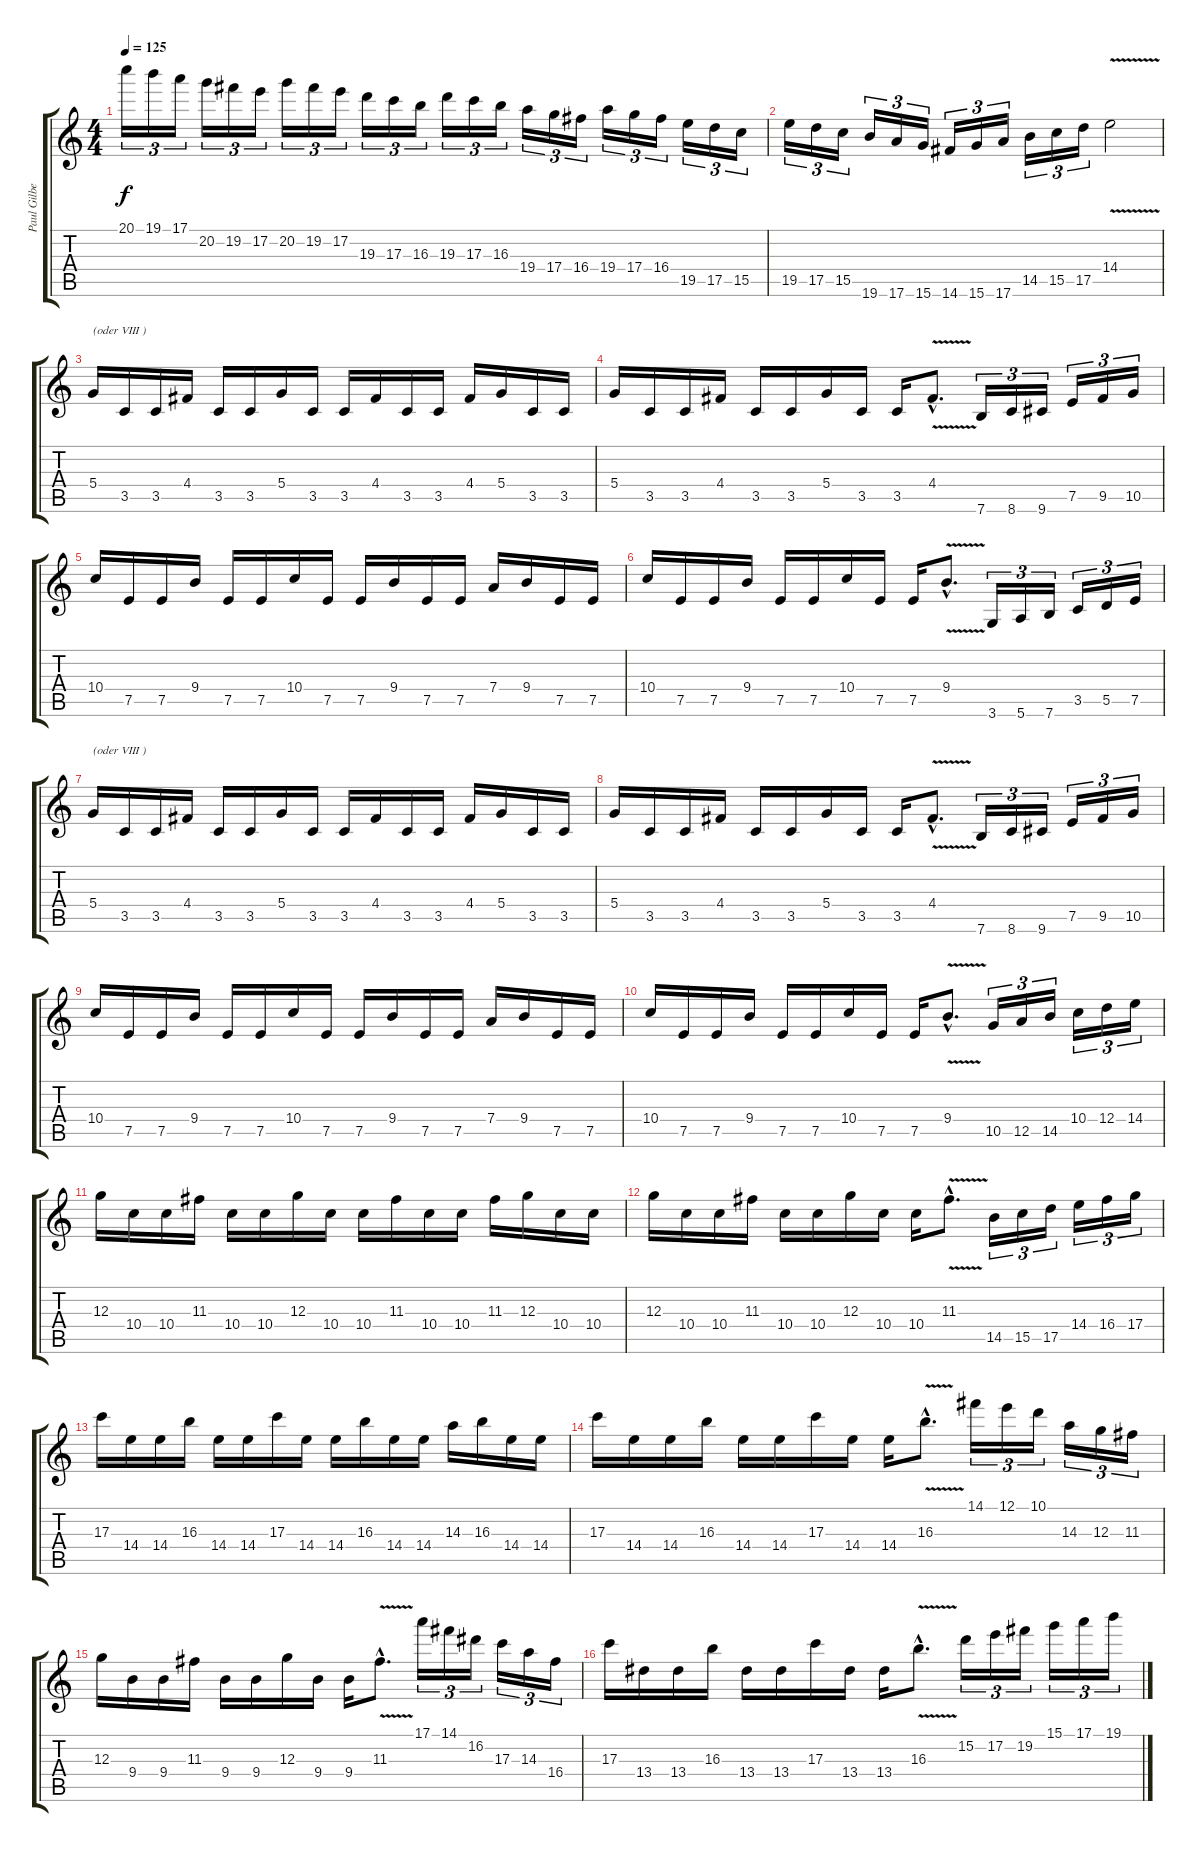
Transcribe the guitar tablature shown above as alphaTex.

\track ("Paul Gilbert" "Paul Gilbe") {instrument distortionguitar}
\staff {score tabs}
\tuning (E4 B3 G3 D3 A2 E2) {hide}
\ts (4 4)
\tempo 125
\clef g2
\ks c
20.1.16{tu (3 2) dy f} 19.1.16{tu (3 2)} 17.1.16{tu (3 2)} 20.2.16{tu (3 2)} 19.2.16{tu (3 2)} 17.2.16{tu (3 2)} 20.2.16{tu (3 2)} 19.2.16{tu (3 2)} 17.2.16{tu (3 2)} 19.3.16{tu (3 2)} 17.3.16{tu (3 2)} 16.3.16{tu (3 2)} 19.3.16{tu (3 2)} 17.3.16{tu (3 2)} 16.3.16{tu (3 2)} 19.4.16{tu (3 2)} 17.4.16{tu (3 2)} 16.4.16{tu (3 2)} 19.4.16{tu (3 2)} 17.4.16{tu (3 2)} 16.4.16{tu (3 2)} 19.5.16{tu (3 2)} 17.5.16{tu (3 2)} 15.5.16{tu (3 2)} |
19.5.16{tu (3 2)} 17.5.16{tu (3 2)} 15.5.16{tu (3 2)} 19.6.16{tu (3 2)} 17.6.16{tu (3 2)} 15.6.16{tu (3 2)} 14.6.16{tu (3 2)} 15.6.16{tu (3 2)} 17.6.16{tu (3 2)} 14.5.16{tu (3 2)} 15.5.16{tu (3 2)} 17.5.16{tu (3 2)} 14.4{v}.2 |
5.4.16{txt "(oder VIII )"} 3.5.16 3.5.16 4.4.16 3.5.16 3.5.16 5.4.16 3.5.16 3.5.16 4.4.16 3.5.16 3.5.16 4.4.16 5.4.16 3.5.16 3.5.16 |
5.4.16 3.5.16 3.5.16 4.4.16 3.5.16 3.5.16 5.4.16 3.5.16 3.5.16 4.4{v hac}.8{d} 7.6.16{tu (3 2)} 8.6.16{tu (3 2)} 9.6.16{tu (3 2)} 7.5.16{tu (3 2)} 9.5.16{tu (3 2)} 10.5.16{tu (3 2)} |
10.4.16 7.5.16 7.5.16 9.4.16 7.5.16 7.5.16 10.4.16 7.5.16 7.5.16 9.4.16 7.5.16 7.5.16 7.4.16 9.4.16 7.5.16 7.5.16 |
10.4.16 7.5.16 7.5.16 9.4.16 7.5.16 7.5.16 10.4.16 7.5.16 7.5.16 9.4{v hac}.8{d} 3.6.16{tu (3 2)} 5.6.16{tu (3 2)} 7.6.16{tu (3 2)} 3.5.16{tu (3 2)} 5.5.16{tu (3 2)} 7.5.16{tu (3 2)} |
5.4.16{txt "(oder VIII )"} 3.5.16 3.5.16 4.4.16 3.5.16 3.5.16 5.4.16 3.5.16 3.5.16 4.4.16 3.5.16 3.5.16 4.4.16 5.4.16 3.5.16 3.5.16 |
5.4.16 3.5.16 3.5.16 4.4.16 3.5.16 3.5.16 5.4.16 3.5.16 3.5.16 4.4{v hac}.8{d} 7.6.16{tu (3 2)} 8.6.16{tu (3 2)} 9.6.16{tu (3 2)} 7.5.16{tu (3 2)} 9.5.16{tu (3 2)} 10.5.16{tu (3 2)} |
10.4.16 7.5.16 7.5.16 9.4.16 7.5.16 7.5.16 10.4.16 7.5.16 7.5.16 9.4.16 7.5.16 7.5.16 7.4.16 9.4.16 7.5.16 7.5.16 |
10.4.16 7.5.16 7.5.16 9.4.16 7.5.16 7.5.16 10.4.16 7.5.16 7.5.16 9.4{v hac}.8{d} 10.5.16{tu (3 2)} 12.5.16{tu (3 2)} 14.5.16{tu (3 2)} 10.4.16{tu (3 2)} 12.4.16{tu (3 2)} 14.4.16{tu (3 2)} |
12.3.16 10.4.16 10.4.16 11.3.16 10.4.16 10.4.16 12.3.16 10.4.16 10.4.16 11.3.16 10.4.16 10.4.16 11.3.16 12.3.16 10.4.16 10.4.16 |
12.3.16 10.4.16 10.4.16 11.3.16 10.4.16 10.4.16 12.3.16 10.4.16 10.4.16 11.3{v hac}.8{d} 14.5.16{tu (3 2)} 15.5.16{tu (3 2)} 17.5.16{tu (3 2)} 14.4.16{tu (3 2)} 16.4.16{tu (3 2)} 17.4.16{tu (3 2)} |
17.3.16 14.4.16 14.4.16 16.3.16 14.4.16 14.4.16 17.3.16 14.4.16 14.4.16 16.3.16 14.4.16 14.4.16 14.3.16 16.3.16 14.4.16 14.4.16 |
17.3.16 14.4.16 14.4.16 16.3.16 14.4.16 14.4.16 17.3.16 14.4.16 14.4.16 16.3{v hac}.8{d} 14.1.16{tu (3 2)} 12.1.16{tu (3 2)} 10.1.16{tu (3 2)} 14.3.16{tu (3 2)} 12.3.16{tu (3 2)} 11.3.16{tu (3 2)} |
12.3.16 9.4.16 9.4.16 11.3.16 9.4.16 9.4.16 12.3.16 9.4.16 9.4.16 11.3{v hac}.8{d} 17.1.16{tu (3 2)} 14.1.16{tu (3 2)} 16.2.16{tu (3 2)} 17.3.16{tu (3 2)} 14.3.16{tu (3 2)} 16.4.16{tu (3 2)} |
17.3.16 13.4.16 13.4.16 16.3.16 13.4.16 13.4.16 17.3.16 13.4.16 13.4.16 16.3{v hac}.8{d} 15.2.16{tu (3 2)} 17.2.16{tu (3 2)} 19.2.16{tu (3 2)} 15.1.16{tu (3 2)} 17.1.16{tu (3 2)} 19.1.16{tu (3 2)}
